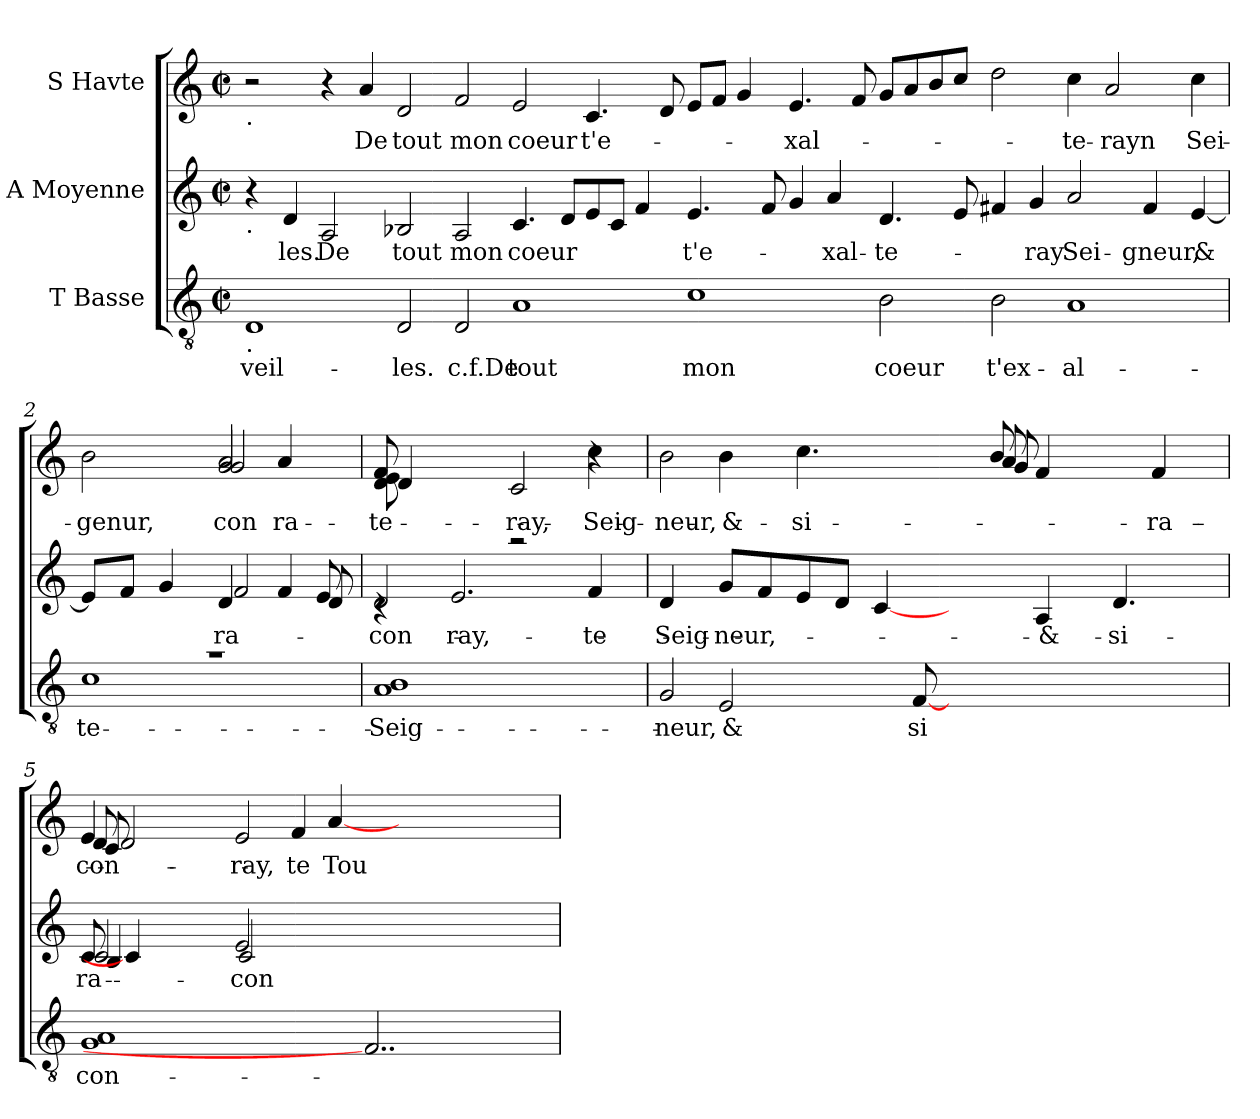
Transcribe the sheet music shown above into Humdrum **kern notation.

**kern	**text	**kern	**text	**kern	**text
*part3	*part3	*part2	*part2	*part1	*part1
*staff3	*staff3	*staff2	*staff2	*staff1	*staff1
*I"T Basse	*	*I"A Moyenne	*	*I"S Havte	*
*clefGv2	*	*clefG2	*	*clefG2	*
*k[]	*	*k[]	*	*k[]	*
*C:	*	*C:	*	*C:	*
*M2/2	*	*M2/2	*	*M2/2	*
*met(c|)	*	*met(c|)	*	*met(c|)	*
=1	=1	=1	=1	=1	=1
!	!	!	!	!LO:TX:b:t=.	!
!	!	!LO:TX:b:t=.	!	!	!
!LO:TX:b:t=.	!	!	!	!	!
!	!LO:LY:b:rj	!	!	!	!
1D	veil-	4r	.	2r	.
!	!	!	!LO:LY:b	!	!
.	.	4d/	les.	.	.
!	!	!	!LO:LY:b	!	!
.	.	2A/	De	4r	.
!	!	!	!	!	!LO:LY:b
.	.	.	.	4a/	De
!	!LO:LY:b	!	!LO:LY:b	!	!LO:LY:b
2D/	-les.	2B-X/	tout	2d/	tout
!	!LO:LY:b	!	!LO:LY:b	!	!LO:LY:b
2D/	c.f.De	2A/	mon	2f/	mon
!	!LO:LY:b	!	!LO:LY:b	!	!LO:LY:b
1A	tout	4.c/	coeur	2e/	coeur
.	.	8d/L	.	.	.
!	!	!	!	!	!LO:LY:b
.	.	8e/	.	4.c/	t'e-
.	.	8c/J	.	.	.
.	.	4f/	.	.	.
.	.	.	.	8d/	.
!	!LO:LY:b	!	!LO:LY:b	!	!
1c	mon	4.e/	t'e-	8e/L	.
.	.	.	.	8f/J	.
.	.	.	.	4g/	.
.	.	8f/	.	.	.
!	!	!	!	!	!LO:LY:b
.	.	4g/	.	4.e/	-xal-
!	!	!	!LO:LY:b	!	!
.	.	4a/	-xal-	.	.
.	.	.	.	8f/	.
!	!LO:LY:b	!	!LO:LY:b	!	!
2B\	coeur	4.d/	-te-	8g/L	.
.	.	.	.	8a/	.
.	.	.	.	8b/	.
.	.	8e/	.	8cc/J	.
!	!LO:LY:b	!	!	!	!
2B\	t'ex-	4f#X/	.	2dd\	.
!	!	!	!LO:LY:b	!	!
.	.	4g/	-ray	.	.
!	!LO:LY:b	!	!LO:LY:b	!	!LO:LY:b
1A	-al-	2a/	Sei-	4cc\	-te-
!	!	!	!	!	!LO:LY:b
.	.	.	.	2a/	-rayn
!	!	!	!LO:LY:b	!	!
.	.	4f#/	-gneur,	.	.
!	!	!	!LO:LY:b	!	!LO:LY:b
.	.	[<4e/	&	4cc\	Sei-
!!LO:LB:g=z
=2	=2	=2	=2	=2	=2
*^	*	*	*	*	*
!	!	!LO:LY:b	!	!	!	!LO:LY:b
*	*	*	*^	*	*^	*
*	*	*	*	*^	*	*	*^	*
*	*	*	*	*	*^	*	*	*	*^	*
1ra	1c	-te-	8e/L]	2ryy	2..ryy	2..ryy	.	2b\	2ryy	2.ryy	2ryy	-genur,
.	.	.	8f/J	.	.	.	.	.	.	.	.	.
.	.	.	4g/	.	.	.	.	.	.	.	.	.
!	!	!	!	!	!	!	!LO:LY:b	!	!	!	!	!
!	!	!	!	!	!	!	!LO:LY:b	!	!	!	!	!LO:LY:b
!	!	!	!	!	!	!	!	!	!	!	!	!LO:LY:b
!	!	!	!	!	!	!	!	!	!	!	!	!LO:LY:b
.	.	.	4d/	2f/	.	.	ra-	2a/	2g/	.	2g/	-con-
!	!	!	!	!	!	!	!	!	!	!	!	!LO:LY:b
.	.	.	4f/	.	.	.	.	.	.	4a/	.	ra-
.	.	.	.	.	8e/	8d/	.	.	.	.	.	.
*v	*v	*	*	*	*	*	*	*	*	*	*	*
=3	=3	=3	=3	=3	=3	=3	=3	=3	=3	=3	=3
!	!LO:LY:b	!	!	!	!	!LO:LY:b	!	!	!	!	!LO:LY:b
*	*	*	*	*v	*v	*	*	*	*	*	*
1A 1B	Seig-	2d/	4rc	4ryy	-con-	8f/	8e\	4d/	4d/	-te-
.	.	.	.	.	.	2ryy	2..ryy	.	.	.
!	!	!	!	!	!LO:LY:b	!	!	!	!	!
.	.	.	2ryy	2.e/	-ray,	.	.	2ryy	4ryy	.
!	!	!	!	!	!	!	!	!	!	!LO:LY:b
.	.	2raa	.	.	.	.	.	.	2c/	-ray,
.	.	.	.	.	.	8ryy	.	.	.	.
!	!	!	!	!	!LO:LY:b	!	!	!	!	!LO:LY:b
.	.	.	4f/	.	-te-	4cc\	.	4r	.	-Seig-
*	*	*	*v	*v	*	*	*	*	*	*
=4	=4	=4	=4	=4	=4	=4	=4	=4	=4
!	!LO:LY:b	!	!	!LO:LY:b	!	!	!	!	!LO:LY:b:rj
*^	*	*v	*v	*	*	*	*	*	*
2G/	4ryy	-neur,	4d/	Seig-	2b\	4ryy	1ryy	1ryy	neur,
!	!	!LO:LY:b	!	!LO:LY:b	!	!	!	!	!LO:LY:b
.	2E/	&	8g/L	-neur,	.	4b\	.	.	&
.	.	.	8f/	.	.	.	.	.	.
!	!	!	!	!	!	!	!	!	!LO:LY:b
2..ryy	.	.	8e/	.	1ryy	4.cc\	.	.	si
.	.	.	8d/J	.	.	.	.	.	.
.	8ryy	.	[4c/	.	.	.	.	.	.
!	!	!LO:LY:b	!	!	!	!	!	!	!
.	[8F	si	.	.	.	8ryy	.	.	.
.	2..ryy	.	4ryy	.	.	8ryy	8ryy	8ryy	.
.	.	.	.	.	.	8b/	8a/	8g/	.
!	!	!	!	!LO:LY:b	!	!	!	!	!
.	.	.	4A/	&	.	2ryy	2ryy	4f/	.
2ryy	.	.	.	.	.	.	.	.	.
!	!	!	!	!LO:LY:b	!	!	!	!	!
.	.	.	4.d/	si	4.ryy	.	.	8ryy	.
!	!	!	!	!	!	!	!	!	!LO:LY:b
.	.	.	.	.	.	.	.	4f/	ra-
.	.	.	.	.	.	8ryy	8ryy	.	.
*v	*v	*	*	*	*	*	*	*	*
=5	=5	=5	=5	=5	=5	=5	=5	=5
!	!LO:LY:b	!	!LO:LY:b	!	!	!	!	!LO:LY:b
*	*	*^	*	*	*	*	*	*
*	*	*	*^	*	*	*	*	*	*
1G 1A	-con-	8c/	2c/	4B/	-ra-	4e/	8d/	8c/	2d/	-con-
.	.	4c/]	.	.	.	.	8ryy	2.ryy	.	.
.	.	.	.	4ryy	.	4ryy	2ryy	.	.	.
.	.	2..ryy	.	.	.	.	.	.	.	.
!	!	!	!	!	!LO:LY:b	!	!	!	!	!
!	!	!	!	!	!LO:LY:b	!	!	!	!	!LO:LY:b
.	.	.	2e/	2c/	-con-	2e/	.	.	4ryy	-ray,
!	!	!	!	!	!	!	!	!	!	!LO:LY:b
.	.	.	.	.	.	.	8ryy	.	4f/	-te-
!	!	!	!	!	!	!	!	!	!	!LO:LY:b
.	.	.	.	.	.	.	[<4a/	1ryy	.	Tou-
2..F]	.	.	2..ryy	2..ryy	.	2.ryy	.	.	2.ryy	.
.	.	.	.	.	.	.	2.ryy	.	.	.
.	.	2ryy	.	.	.	.	.	.	.	.
.	.	8ryy	.	.	.	8ryy	.	.	8ryy	.
*	*	*v	*v	*v	*	*	*	*	*	*
*	*	*	*	*v	*v	*v	*v	*
=	=	=	=	=	=
*-	*-	*-	*-	*-	*-
